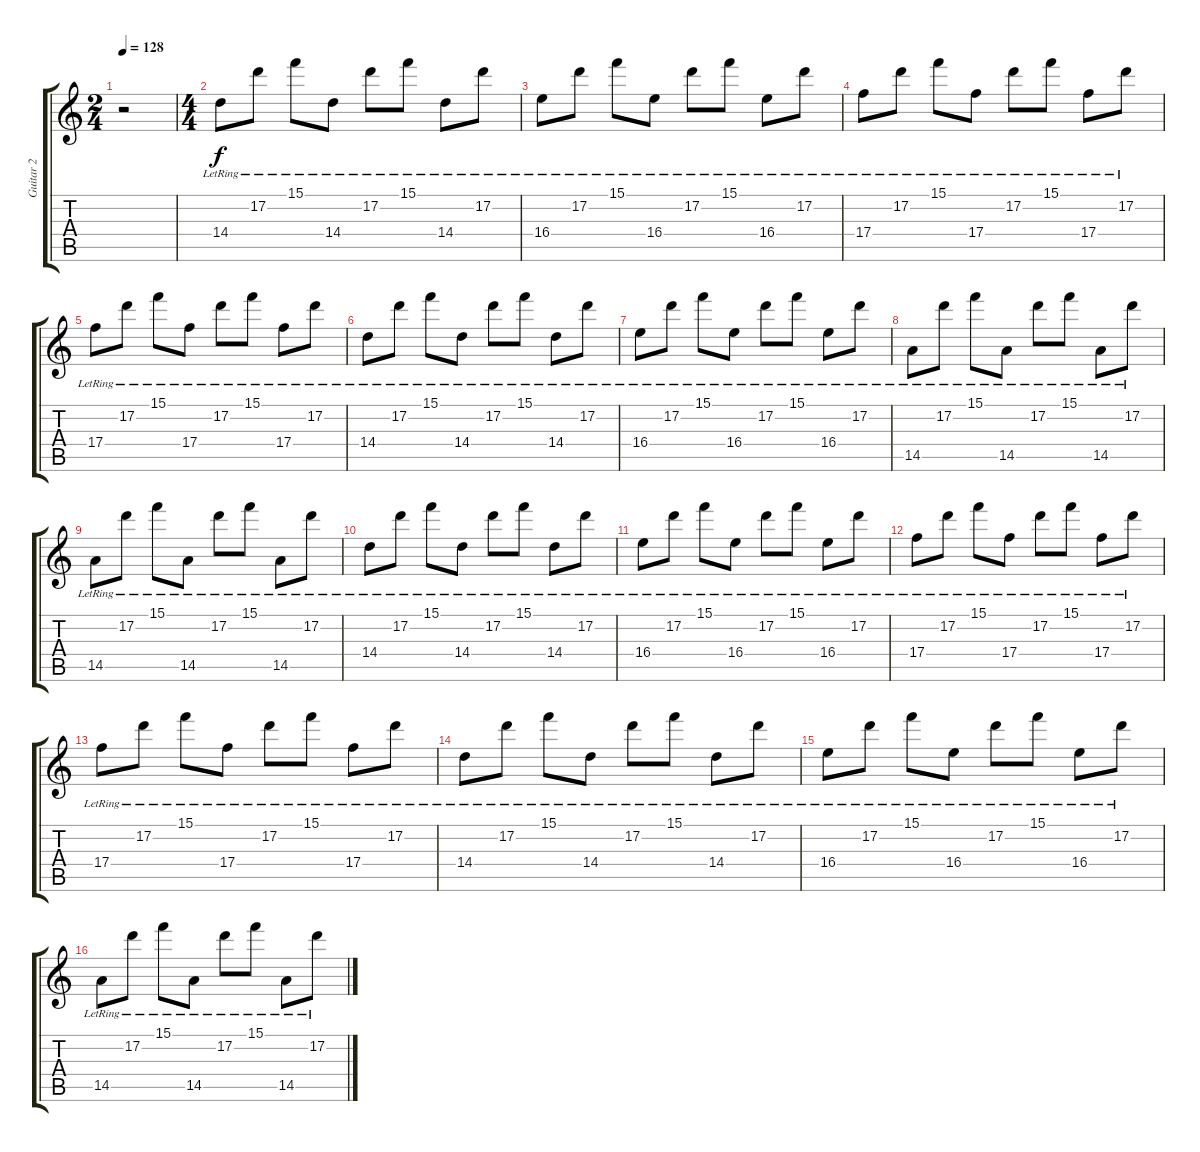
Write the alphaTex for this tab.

\track ("Guitar 2" "Guitar 2") {instrument electricguitarjazz}
\staff {score tabs}
\tuning (D4 A3 F3 C3 G2 D2) {hide}
\ts (2 4)
\tempo 128
\clef g2
\ks c
r.2{dy f instrument electricguitarjazz} |
\ts (4 4)
14.4{lr}.8 17.2{lr}.8 15.1{lr}.8 14.4{lr}.8 17.2{lr}.8 15.1{lr}.8 14.4{lr}.8 17.2{lr}.8 |
16.4{lr}.8 17.2{lr}.8 15.1{lr}.8 16.4{lr}.8 17.2{lr}.8 15.1{lr}.8 16.4{lr}.8 17.2{lr}.8 |
17.4{lr}.8 17.2{lr}.8 15.1{lr}.8 17.4{lr}.8 17.2{lr}.8 15.1{lr}.8 17.4{lr}.8 17.2{lr}.8 |
17.4{lr}.8 17.2{lr}.8 15.1{lr}.8 17.4{lr}.8 17.2{lr}.8 15.1{lr}.8 17.4{lr}.8 17.2{lr}.8 |
14.4{lr}.8 17.2{lr}.8 15.1{lr}.8 14.4{lr}.8 17.2{lr}.8 15.1{lr}.8 14.4{lr}.8 17.2{lr}.8 |
16.4{lr}.8 17.2{lr}.8 15.1{lr}.8 16.4{lr}.8 17.2{lr}.8 15.1{lr}.8 16.4{lr}.8 17.2{lr}.8 |
14.5{lr}.8 17.2{lr}.8 15.1{lr}.8 14.5{lr}.8 17.2{lr}.8 15.1{lr}.8 14.5{lr}.8 17.2{lr}.8 |
14.5{lr}.8 17.2{lr}.8 15.1{lr}.8 14.5{lr}.8 17.2{lr}.8 15.1{lr}.8 14.5{lr}.8 17.2{lr}.8 |
14.4{lr}.8 17.2{lr}.8 15.1{lr}.8 14.4{lr}.8 17.2{lr}.8 15.1{lr}.8 14.4{lr}.8 17.2{lr}.8 |
16.4{lr}.8 17.2{lr}.8 15.1{lr}.8 16.4{lr}.8 17.2{lr}.8 15.1{lr}.8 16.4{lr}.8 17.2{lr}.8 |
17.4{lr}.8 17.2{lr}.8 15.1{lr}.8 17.4{lr}.8 17.2{lr}.8 15.1{lr}.8 17.4{lr}.8 17.2{lr}.8 |
17.4{lr}.8 17.2{lr}.8 15.1{lr}.8 17.4{lr}.8 17.2{lr}.8 15.1{lr}.8 17.4{lr}.8 17.2{lr}.8 |
14.4{lr}.8 17.2{lr}.8 15.1{lr}.8 14.4{lr}.8 17.2{lr}.8 15.1{lr}.8 14.4{lr}.8 17.2{lr}.8 |
16.4{lr}.8 17.2{lr}.8 15.1{lr}.8 16.4{lr}.8 17.2{lr}.8 15.1{lr}.8 16.4{lr}.8 17.2{lr}.8 |
14.5{lr}.8 17.2{lr}.8 15.1{lr}.8 14.5{lr}.8 17.2{lr}.8 15.1{lr}.8 14.5{lr}.8 17.2{lr}.8
